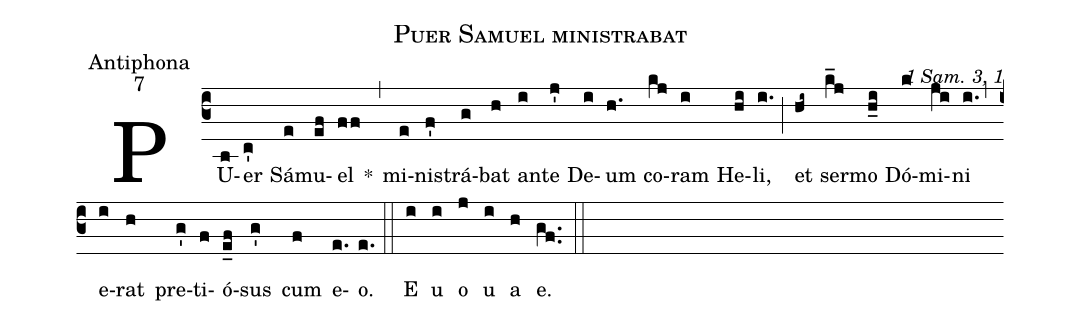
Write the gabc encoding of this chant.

name:Puer Samuel ministrabat;
office-part:Antiphona;
mode:7;
commentary:1 Sam. 3, 1;
%%
(c3)
PU(b)er(c') Sá(e)mu(ef)el(ff) *(,)
mi(e)nis(f')trá(g)bat(h) an(i)te(j') De(i)um(h.) co(kj)ram(i) He(hi)li,(i.) (;)
et(hi~) ser(k_j)mo(h_i) Dó(k)mi(ji)ni(i.) (,)
e(i)rat(h) pre(g')ti(f)ó(e_f)sus(g') cum(f) e(e.)o.(e.) (::)
E(i) u(i) o(j) u(i) a(h) e.(gf..) (::)
